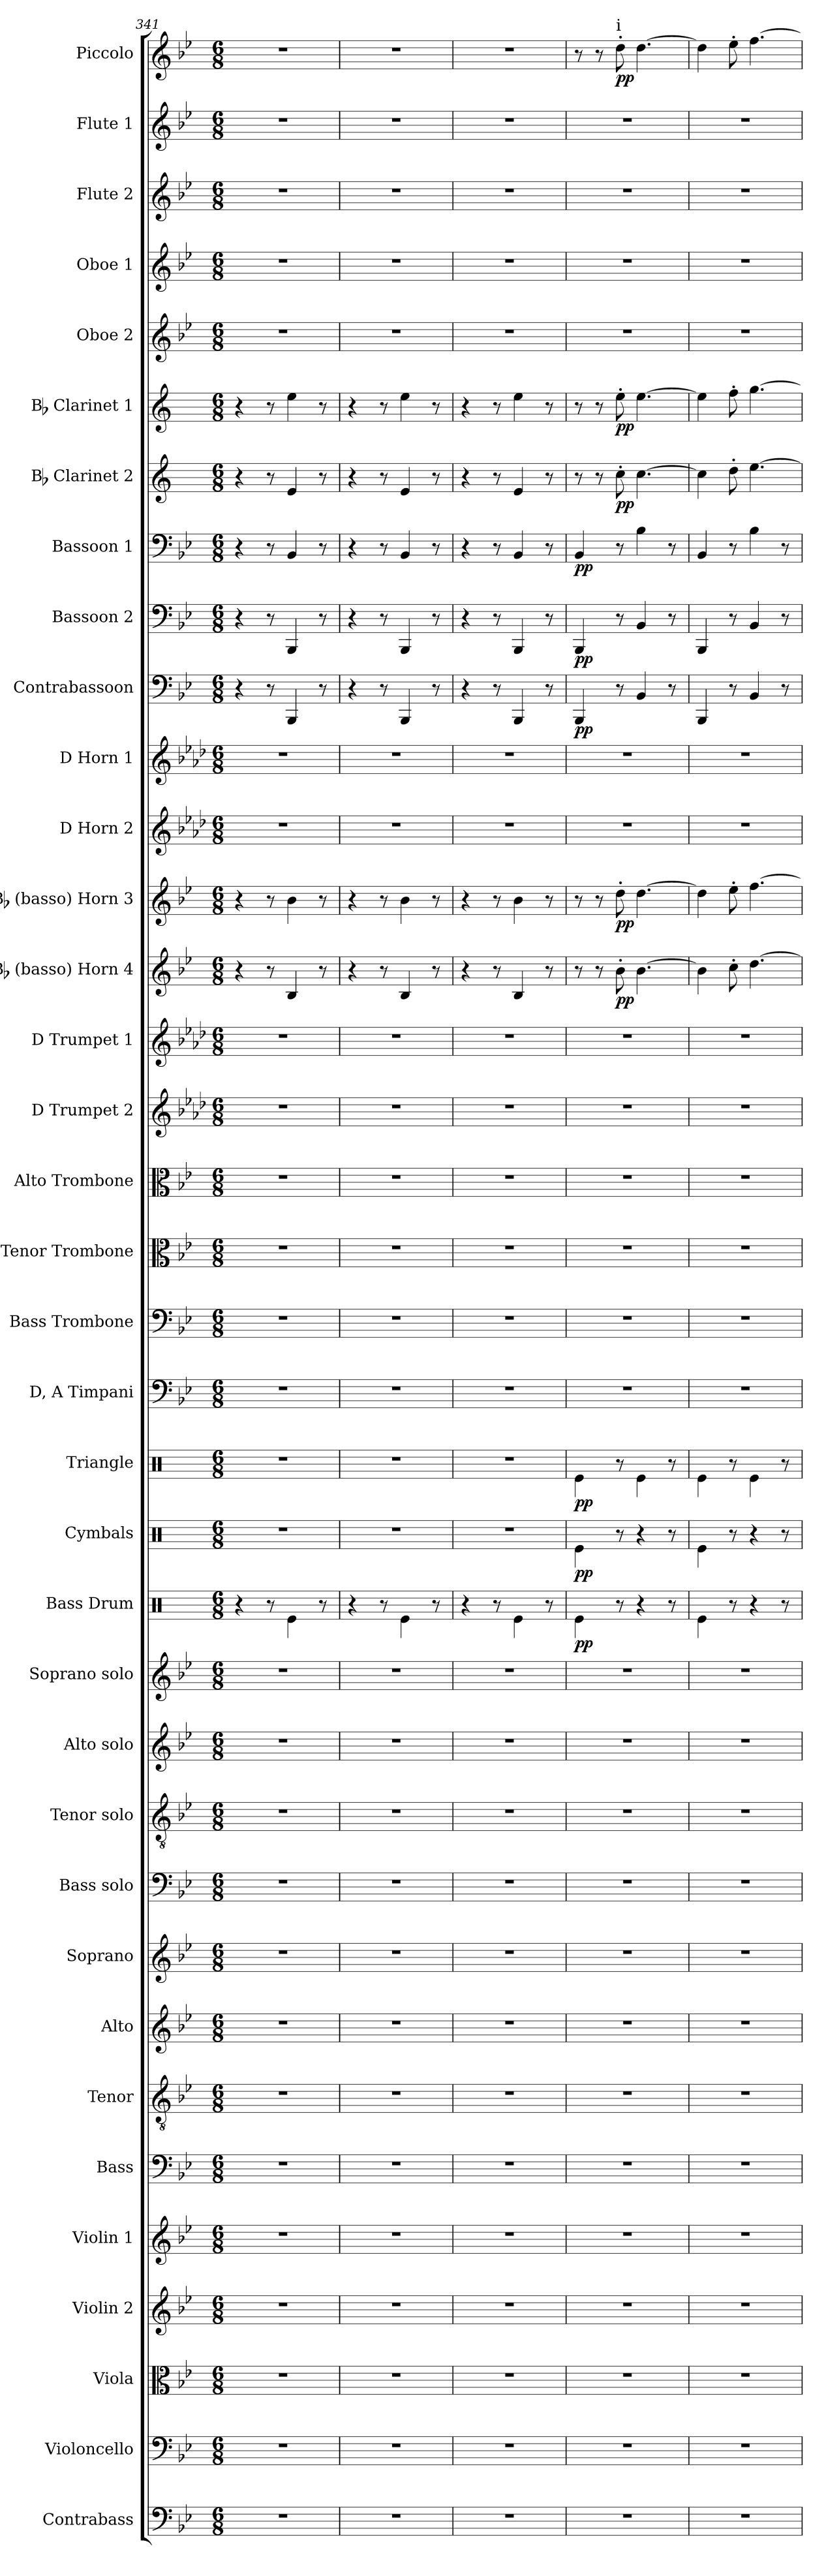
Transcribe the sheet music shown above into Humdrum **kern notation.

**kern	**kern	**kern	**kern	**kern	**kern	**kern	**kern	**kern	**kern	**kern	**kern	**kern	**kern	**dynam	**kern	**dynam	**kern	**dynam	**kern	**kern	**kern	**kern	**kern	**kern	**kern	**dynam	**kern	**dynam	**kern	**kern	**kern	**dynam	**kern	**dynam	**kern	**dynam	**kern	**dynam	**kern	**dynam	**kern	**kern	**kern	**kern	**kern	**dynam
*part36	*part35	*part34	*part33	*part32	*part31	*part30	*part29	*part28	*part27	*part26	*part25	*part24	*part23	*part23	*part22	*part22	*part21	*part21	*part20	*part19	*part18	*part17	*part16	*part15	*part14	*part14	*part13	*part13	*part12	*part11	*part10	*part10	*part9	*part9	*part8	*part8	*part7	*part7	*part6	*part6	*part5	*part4	*part3	*part2	*part1	*part1
*staff36	*staff35	*staff34	*staff33	*staff32	*staff31	*staff30	*staff29	*staff28	*staff27	*staff26	*staff25	*staff24	*staff23	*staff23	*staff22	*staff22	*staff21	*staff21	*staff20	*staff19	*staff18	*staff17	*staff16	*staff15	*staff14	*staff14	*staff13	*staff13	*staff12	*staff11	*staff10	*staff10	*staff9	*staff9	*staff8	*staff8	*staff7	*staff7	*staff6	*staff6	*staff5	*staff4	*staff3	*staff2	*staff1	*staff1
*I"Contrabass	*I"Violoncello	*I"Viola	*I"Violin 2	*I"Violin 1	*I"Bass	*I"Tenor	*I"Alto	*I"Soprano	*I"Bass solo	*I"Tenor solo	*I"Alto solo	*I"Soprano solo	*I"Bass Drum	*	*I"Cymbals	*	*I"Triangle	*	*I"D, A Timpani	*I"Bass Trombone	*I"Tenor Trombone	*I"Alto Trombone	*I"D Trumpet 2	*I"D Trumpet 1	*I"Bb (basso) Horn 4	*	*I"Bb (basso) Horn 3	*	*I"D Horn 2	*I"D Horn 1	*I"Contrabassoon	*	*I"Bassoon 2	*	*I"Bassoon 1	*	*I"Bb Clarinet 2	*	*I"Bb Clarinet 1	*	*I"Oboe 2	*I"Oboe 1	*I"Flute 2	*I"Flute 1	*I"Piccolo	*
*I'Cb	*I'Vc	*I'Vla	*I'Vln 2	*I'Vln 1	*I'B	*I'T	*I'A	*I'S	*I'B solo	*I'T solo	*I'A solo	*I'S solo	*I'B Dr	*	*I'Cym	*	*I'Tri	*	*I'Timp	*I'B Trb	*I'T Trb	*I'A Trb	*I'Tpt 2	*I'Tpt 1	*I'Hn 4	*	*I'Hn 3	*	*I'Hn 2	*I'Hn 1	*I'C Bsn	*	*I'Bsn 2	*	*I'Bsn 1	*	*I'Cl 2	*	*I'Cl 1	*	*I'Ob 2	*I'Ob 1	*I'Fl 2	*I'Fl 1	*I'Picc	*
*clefF4	*clefF4	*clefC3	*clefG2	*clefG2	*clefF4	*clefGv2	*clefG2	*clefG2	*clefF4	*clefGv2	*clefG2	*clefG2	*clefX	*	*clefX	*	*clefX	*	*clefF4	*clefF4	*clefC3	*clefC3	*clefG2	*clefG2	*clefG2	*	*clefG2	*	*clefG2	*clefG2	*clefF4	*	*clefF4	*	*clefF4	*	*clefG2	*	*clefG2	*	*clefG2	*clefG2	*clefG2	*clefG2	*clefG2	*
*ITrd7c12	*	*	*	*	*	*	*	*	*	*	*	*	*	*	*	*	*	*	*	*	*	*	*ITrd-1c-2	*ITrd-1c-2	*ITrd8c14	*	*ITrd8c14	*	*ITrd6c10	*ITrd6c10	*ITrd7c12	*	*	*	*	*	*ITrd1c2	*	*ITrd1c2	*	*	*	*	*	*ITrd-7c-12	*
*k[b-e-]	*k[b-e-]	*k[b-e-]	*k[b-e-]	*k[b-e-]	*k[b-e-]	*k[b-e-]	*k[b-e-]	*k[b-e-]	*k[b-e-]	*k[b-e-]	*k[b-e-]	*k[b-e-]	*k[]	*	*k[]	*	*k[]	*	*k[b-e-]	*k[b-e-]	*k[b-e-]	*k[b-e-]	*k[b-e-]	*k[b-e-]	*k[b-e-]	*	*k[b-e-]	*	*k[b-e-]	*k[b-e-]	*k[b-e-]	*	*k[b-e-]	*	*k[b-e-]	*	*k[b-e-]	*	*k[b-e-]	*	*k[b-e-]	*k[b-e-]	*k[b-e-]	*k[b-e-]	*k[b-e-]	*
*M6/8	*M6/8	*M6/8	*M6/8	*M6/8	*M6/8	*M6/8	*M6/8	*M6/8	*M6/8	*M6/8	*M6/8	*M6/8	*M6/8	*	*M6/8	*	*M6/8	*	*M6/8	*M6/8	*M6/8	*M6/8	*M6/8	*M6/8	*M6/8	*	*M6/8	*	*M6/8	*M6/8	*M6/8	*	*M6/8	*	*M6/8	*	*M6/8	*	*M6/8	*	*M6/8	*M6/8	*M6/8	*M6/8	*M6/8	*
=341	=341	=341	=341	=341	=341	=341	=341	=341	=341	=341	=341	=341	=341	=341	=341	=341	=341	=341	=341	=341	=341	=341	=341	=341	=341	=341	=341	=341	=341	=341	=341	=341	=341	=341	=341	=341	=341	=341	=341	=341	=341	=341	=341	=341	=341	=341
2.r	2.r	2.r	2.r	2.r	2.r	2.r	2.r	2.r	2.r	2.r	2.r	2.r	4r	.	2.r	.	2.r	.	2.r	2.r	2.r	2.r	2.r	2.r	4r	.	4r	.	2.r	2.r	4r	.	4r	.	4r	.	4r	.	4r	.	2.r	2.r	2.r	2.r	2.r	.
.	.	.	.	.	.	.	.	.	.	.	.	.	8r	.	.	.	.	.	.	.	.	.	.	.	8r	.	8r	.	.	.	8r	.	8r	.	8r	.	8r	.	8r	.	.	.	.	.	.	.
.	.	.	.	.	.	.	.	.	.	.	.	.	4Re\	.	.	.	.	.	.	.	.	.	.	.	4BB-/	.	4B-\	.	.	.	4BBBB-/	.	4BBB-/	.	4BB-/	.	4d/	.	4dd\	.	.	.	.	.	.	.
.	.	.	.	.	.	.	.	.	.	.	.	.	8r	.	.	.	.	.	.	.	.	.	.	.	8r	.	8r	.	.	.	8r	.	8r	.	8r	.	8r	.	8r	.	.	.	.	.	.	.
=342	=342	=342	=342	=342	=342	=342	=342	=342	=342	=342	=342	=342	=342	=342	=342	=342	=342	=342	=342	=342	=342	=342	=342	=342	=342	=342	=342	=342	=342	=342	=342	=342	=342	=342	=342	=342	=342	=342	=342	=342	=342	=342	=342	=342	=342	=342
2.r	2.r	2.r	2.r	2.r	2.r	2.r	2.r	2.r	2.r	2.r	2.r	2.r	4r	.	2.r	.	2.r	.	2.r	2.r	2.r	2.r	2.r	2.r	4r	.	4r	.	2.r	2.r	4r	.	4r	.	4r	.	4r	.	4r	.	2.r	2.r	2.r	2.r	2.r	.
.	.	.	.	.	.	.	.	.	.	.	.	.	8r	.	.	.	.	.	.	.	.	.	.	.	8r	.	8r	.	.	.	8r	.	8r	.	8r	.	8r	.	8r	.	.	.	.	.	.	.
.	.	.	.	.	.	.	.	.	.	.	.	.	4Re\	.	.	.	.	.	.	.	.	.	.	.	4BB-/	.	4B-\	.	.	.	4BBBB-/	.	4BBB-/	.	4BB-/	.	4d/	.	4dd\	.	.	.	.	.	.	.
.	.	.	.	.	.	.	.	.	.	.	.	.	8r	.	.	.	.	.	.	.	.	.	.	.	8r	.	8r	.	.	.	8r	.	8r	.	8r	.	8r	.	8r	.	.	.	.	.	.	.
!!LO:PB:g=z
=343	=343	=343	=343	=343	=343	=343	=343	=343	=343	=343	=343	=343	=343	=343	=343	=343	=343	=343	=343	=343	=343	=343	=343	=343	=343	=343	=343	=343	=343	=343	=343	=343	=343	=343	=343	=343	=343	=343	=343	=343	=343	=343	=343	=343	=343	=343
2.r	2.r	2.r	2.r	2.r	2.r	2.r	2.r	2.r	2.r	2.r	2.r	2.r	4r	.	2.r	.	2.r	.	2.r	2.r	2.r	2.r	2.r	2.r	4r	.	4r	.	2.r	2.r	4r	.	4r	.	4r	.	4r	.	4r	.	2.r	2.r	2.r	2.r	2.r	.
.	.	.	.	.	.	.	.	.	.	.	.	.	8r	.	.	.	.	.	.	.	.	.	.	.	8r	.	8r	.	.	.	8r	.	8r	.	8r	.	8r	.	8r	.	.	.	.	.	.	.
.	.	.	.	.	.	.	.	.	.	.	.	.	4Re\	.	.	.	.	.	.	.	.	.	.	.	4BB-/	.	4B-\	.	.	.	4BBBB-/	.	4BBB-/	.	4BB-/	.	4d/	.	4dd\	.	.	.	.	.	.	.
.	.	.	.	.	.	.	.	.	.	.	.	.	8r	.	.	.	.	.	.	.	.	.	.	.	8r	.	8r	.	.	.	8r	.	8r	.	8r	.	8r	.	8r	.	.	.	.	.	.	.
=344	=344	=344	=344	=344	=344	=344	=344	=344	=344	=344	=344	=344	=344	=344	=344	=344	=344	=344	=344	=344	=344	=344	=344	=344	=344	=344	=344	=344	=344	=344	=344	=344	=344	=344	=344	=344	=344	=344	=344	=344	=344	=344	=344	=344	=344	=344
!	!	!	!	!	!	!	!	!	!	!	!	!	!	!LO:DY:b	!	!LO:DY:b	!	!LO:DY:b	!	!	!	!	!	!	!	!	!	!	!	!	!	!LO:DY:b	!	!LO:DY:b	!	!LO:DY:b	!	!	!	!	!	!	!	!	!	!
2.r	2.r	2.r	2.r	2.r	2.r	2.r	2.r	2.r	2.r	2.r	2.r	2.r	4Re\	pp	4Re\	pp	4Re\	pp	2.r	2.r	2.r	2.r	2.r	2.r	8r	.	8r	.	2.r	2.r	4BBBB-/	pp	4BBB-/	pp	4BB-/	pp	8r	.	8r	.	2.r	2.r	2.r	2.r	8r	.
.	.	.	.	.	.	.	.	.	.	.	.	.	.	.	.	.	.	.	.	.	.	.	.	.	8r	.	8r	.	.	.	.	.	.	.	.	.	8r	.	8r	.	.	.	.	.	8r	.
!	!	!	!	!	!	!	!	!	!	!	!	!	!	!	!	!	!	!	!	!	!	!	!	!	!	!	!	!	!	!	!	!	!	!	!	!	!	!	!	!	!	!	!	!	!LO:TX:a:t=i	!
!	!	!	!	!	!	!	!	!	!	!	!	!	!	!	!	!	!	!	!	!	!	!	!	!	!	!LO:DY:b	!	!LO:DY:b	!	!	!	!	!	!	!	!	!	!LO:DY:b	!	!LO:DY:b	!	!	!	!	!	!LO:DY:b
.	.	.	.	.	.	.	.	.	.	.	.	.	8r	.	8r	.	8r	.	.	.	.	.	.	.	8B-'\	pp	8d'\	pp	.	.	8r	.	8r	.	8r	.	8b-'\	pp	8dd'\	pp	.	.	.	.	8ddd'\	pp
.	.	.	.	.	.	.	.	.	.	.	.	.	4r	.	4r	.	4Re\	.	.	.	.	.	.	.	[4.B-\	.	[4.d\	.	.	.	4BBB-/	.	4BB-/	.	4B-\	.	[4.b-\	.	[4.dd\	.	.	.	.	.	[4.ddd\	.
.	.	.	.	.	.	.	.	.	.	.	.	.	8r	.	8r	.	8r	.	.	.	.	.	.	.	.	.	.	.	.	.	8r	.	8r	.	8r	.	.	.	.	.	.	.	.	.	.	.
=345	=345	=345	=345	=345	=345	=345	=345	=345	=345	=345	=345	=345	=345	=345	=345	=345	=345	=345	=345	=345	=345	=345	=345	=345	=345	=345	=345	=345	=345	=345	=345	=345	=345	=345	=345	=345	=345	=345	=345	=345	=345	=345	=345	=345	=345	=345
2.r	2.r	2.r	2.r	2.r	2.r	2.r	2.r	2.r	2.r	2.r	2.r	2.r	4Re\	.	4Re\	.	4Re\	.	2.r	2.r	2.r	2.r	2.r	2.r	4B-\]	.	4d\]	.	2.r	2.r	4BBBB-/	.	4BBB-/	.	4BB-/	.	4b-\]	.	4dd\]	.	2.r	2.r	2.r	2.r	4ddd\]	.
.	.	.	.	.	.	.	.	.	.	.	.	.	8r	.	8r	.	8r	.	.	.	.	.	.	.	8c'\	.	8e-'\	.	.	.	8r	.	8r	.	8r	.	8cc'\	.	8ee-'\	.	.	.	.	.	8eee-'\	.
.	.	.	.	.	.	.	.	.	.	.	.	.	4r	.	4r	.	4Re\	.	.	.	.	.	.	.	[4.d\	.	[4.f\	.	.	.	4BBB-/	.	4BB-/	.	4B-\	.	[4.dd\	.	[4.ff\	.	.	.	.	.	[4.fff\	.
.	.	.	.	.	.	.	.	.	.	.	.	.	8r	.	8r	.	8r	.	.	.	.	.	.	.	.	.	.	.	.	.	8r	.	8r	.	8r	.	.	.	.	.	.	.	.	.	.	.
=	=	=	=	=	=	=	=	=	=	=	=	=	=	=	=	=	=	=	=	=	=	=	=	=	=	=	=	=	=	=	=	=	=	=	=	=	=	=	=	=	=	=	=	=	=	=
*-	*-	*-	*-	*-	*-	*-	*-	*-	*-	*-	*-	*-	*-	*-	*-	*-	*-	*-	*-	*-	*-	*-	*-	*-	*-	*-	*-	*-	*-	*-	*-	*-	*-	*-	*-	*-	*-	*-	*-	*-	*-	*-	*-	*-	*-	*-
